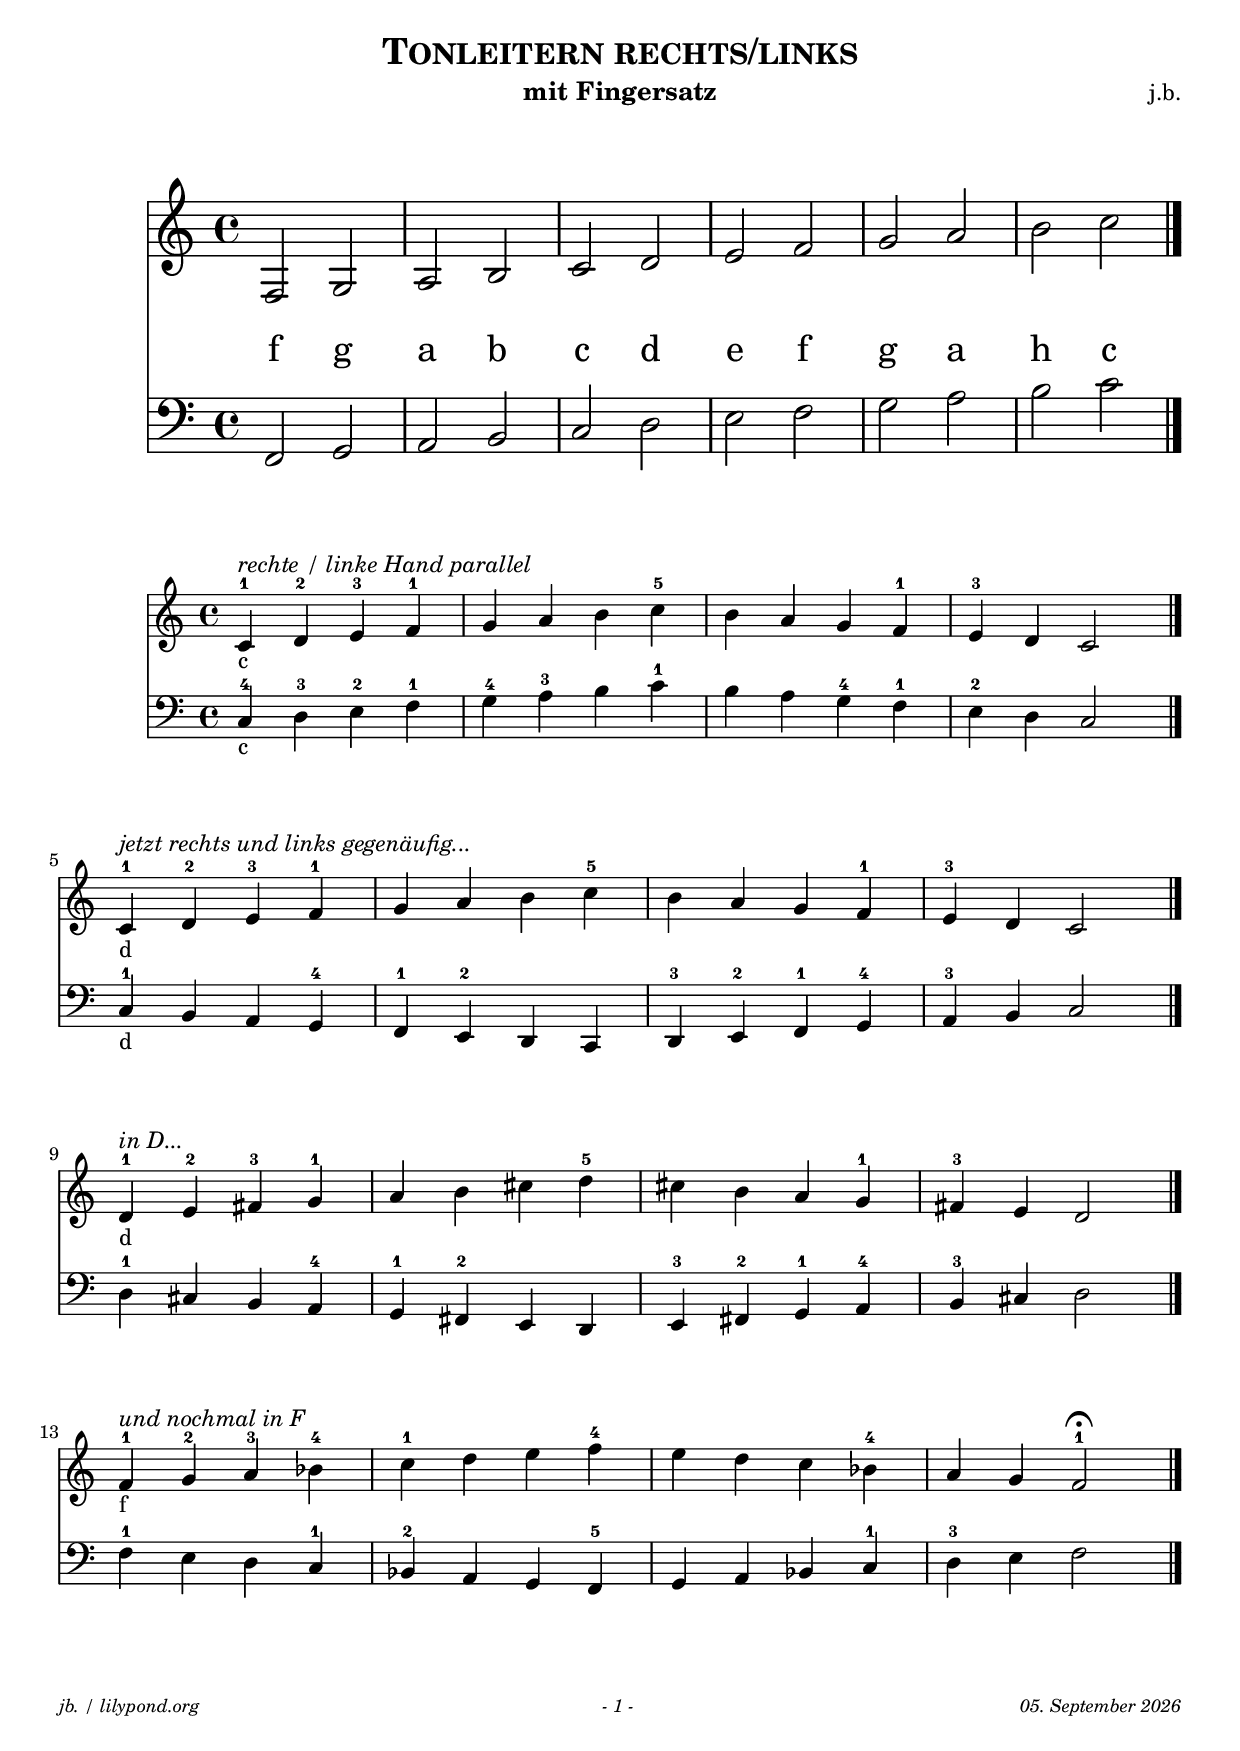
% tepmlate for a three parts Staff with lyrices and a repeat in it
\version "2.20.0"

piecename_footerline = "Tonleitern rechts/links"

\include "../_common/footers.ily"
\footer_common_with_pagenum 


\header {
  title = \markup \caps  {"Tonleitern rechts/links"}
  instrument = "mit Fingersatz"
  composer = "j.b."
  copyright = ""
  arranger = " "
  }
  
\paper {
  system-system-spacing.padding = #8
}

\markup \vspace #1 % space between header and score

% -- music and text ------------------------------------------------
global = {
  \key c \major
  \time 4/4
}

voice_vocal_rh =  { 
   c4-1 d-2 e-3 f-1 g a b c'-5 b a g f-1 e-3 d c2\break 

}

voice_vocal_lh =  { 
   c4-4 d-3 e-2 f-1 g-4 a-3 b c'-1 b a g-4 f-1 e-2 d c2 \break

}

voice_vocal_lh_invert =  { 
   c'4-1 b a g-4 f-1 e-2 d c d-3 e-2 f-1 g-4 a-3 b c'2 \break

}

bass_rh =  {
   c1-1 c f-4 g-5
   c1-1 c f-4 g-5
}
bass_lh =  {
   c1-5 c f-2 g-1
   c1-5 c f-2 g-1
}

% -- container ---------------------------------------------
\score {
  <<
    
  \new Staff \with {\magnifyStaff 1.3} { 
    \global
     {
      \fixed c' {f,2 g, a, b, c d e f g a b c'}
      \bar "|."
     }
  }  
  
  \new  Lyrics \with {    
          \override VerticalAxisGroup.nonstaff-relatedstaff-spacing.padding = #3  %spacer before first textlines
        } \lyricmode { \set fontSize = #3 f g a b c d e f g a h c}

    \new Staff \with {\magnifyStaff 1.3} { 
    \global
    \clef bass
    \fixed c {f,2 g, a, b, c d e f g a b c'}
    
  }
  >>
  \layout { }

}


\markup \vspace #2 % space between header and score

\score {
  <<
    
  \new Staff  { 
      {
      \global
      <>_"c"^\markup \italic"rechte / linke Hand parallel"
      \transpose c c' {\voice_vocal_rh}
      \bar "|."
      \break
      <>_"d"^\markup \italic"jetzt rechts und links gegenäufig... "
     \transpose c c' {\voice_vocal_rh}
     \bar "|."
     \break
      
      <>_"d"^\markup \italic"in D... "
     \transpose c d' {\voice_vocal_rh}
     \bar "|."
     \break
      
      <>_"f"^\markup \italic"und nochmal in F"
      \transpose c f' {c4-1 d-2 e-3 f-4 g-1 a b c'-4 b a g f-4 e d c2-1}
      \fermata \bar "|."
      }
    }
    
  \new Staff {
    \global
    \clef bass
    <>_"c"
    \transpose c c {\voice_vocal_lh}
    <>_"d"
    \transpose c c, {\voice_vocal_lh_invert}
     \transpose c d, {\voice_vocal_lh_invert}
   
    \transpose c f, {c'4-1 b a g-1 f-2 e d c-5 d e f g-1 a-3 b c'2}

  }
   
  >>
  \layout { }
  \midi { \tempo 4=140 }
}